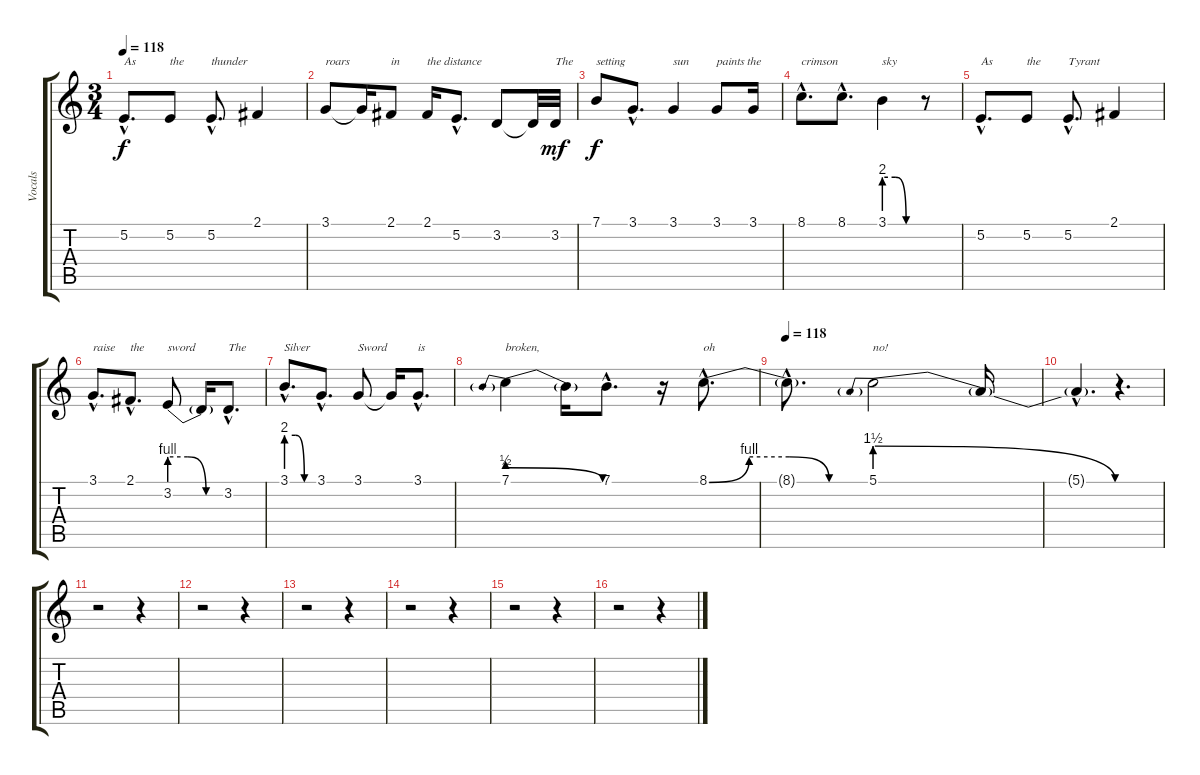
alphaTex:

\track ("Vocals" "Vocals") {instrument lead2sawtooth}
\staff {score tabs}
\tuning (E4 B3 G3 D3 A2 E2) {hide}
\ts (3 4)
\tempo 118
\clef g2
\ks c
5.2{hac}.8{d txt "As" dy f} 5.2.8{txt "the"} 5.2{hac}.8{d txt "thunder"} 2.1.4 |
3.1.8{txt "roars"} 3.1{t}.16 2.1.8{txt "in"} 2.1.16{txt "the distance"} 5.2{hac}.8{d} 3.2.8 3.2{t}.32 3.2.32{txt "The" dy mf} |
7.1.8{txt "setting" dy f} 3.1{hac}.8{d} 3.1.4{txt "sun"} 3.1.8{txt "paints the"} 3.1.16 |
8.1{hac}.8{d txt "crimson"} 8.1{hac}.8{d} 3.1{be (custom 0 8 20 8 40 0 60 0)}.4{txt "sky"} r.8 |
5.2{hac}.8{d txt "As"} 5.2.8{txt "the"} 5.2{hac}.8{d txt "Tyrant"} 2.1.4 |
3.1{hac}.8{d txt "raise"} 2.1{hac}.8{d txt "the"} 3.2{be (custom 0 4 20 4 40 0 60 0)}.8{txt "sword"} 3.2{t}.16 3.2{hac}.8{d txt "The"} |
3.1{be (custom 0 8 20 8 40 0 60 0) hac}.8{d txt "Silver"} 3.1{hac}.8{d} 3.1.8{txt "Sword"} 3.1{t}.16 3.1{hac}.8{d txt "is"} |
7.1{be (prebendrelease 0 2 60 0)}.4{txt "broken,"} 7.1{t}.16 7.1{hac}.8{d} r.16 8.1{be (custom 0 0 15 4 30 4 45 0 60 0) hac}.8{d txt "oh"} |
\tempo 118
8.1{hac t}.8{d} 5.1{be (prebendrelease 0 6 60 0)}.2{txt "no!"} 5.1{t}.16 |
5.1{hac t}.4{d} r.4{d} |
r.2 r.4 |
r.2 r.4 |
r.2 r.4 |
r.2 r.4 |
r.2 r.4 |
r.2 r.4
